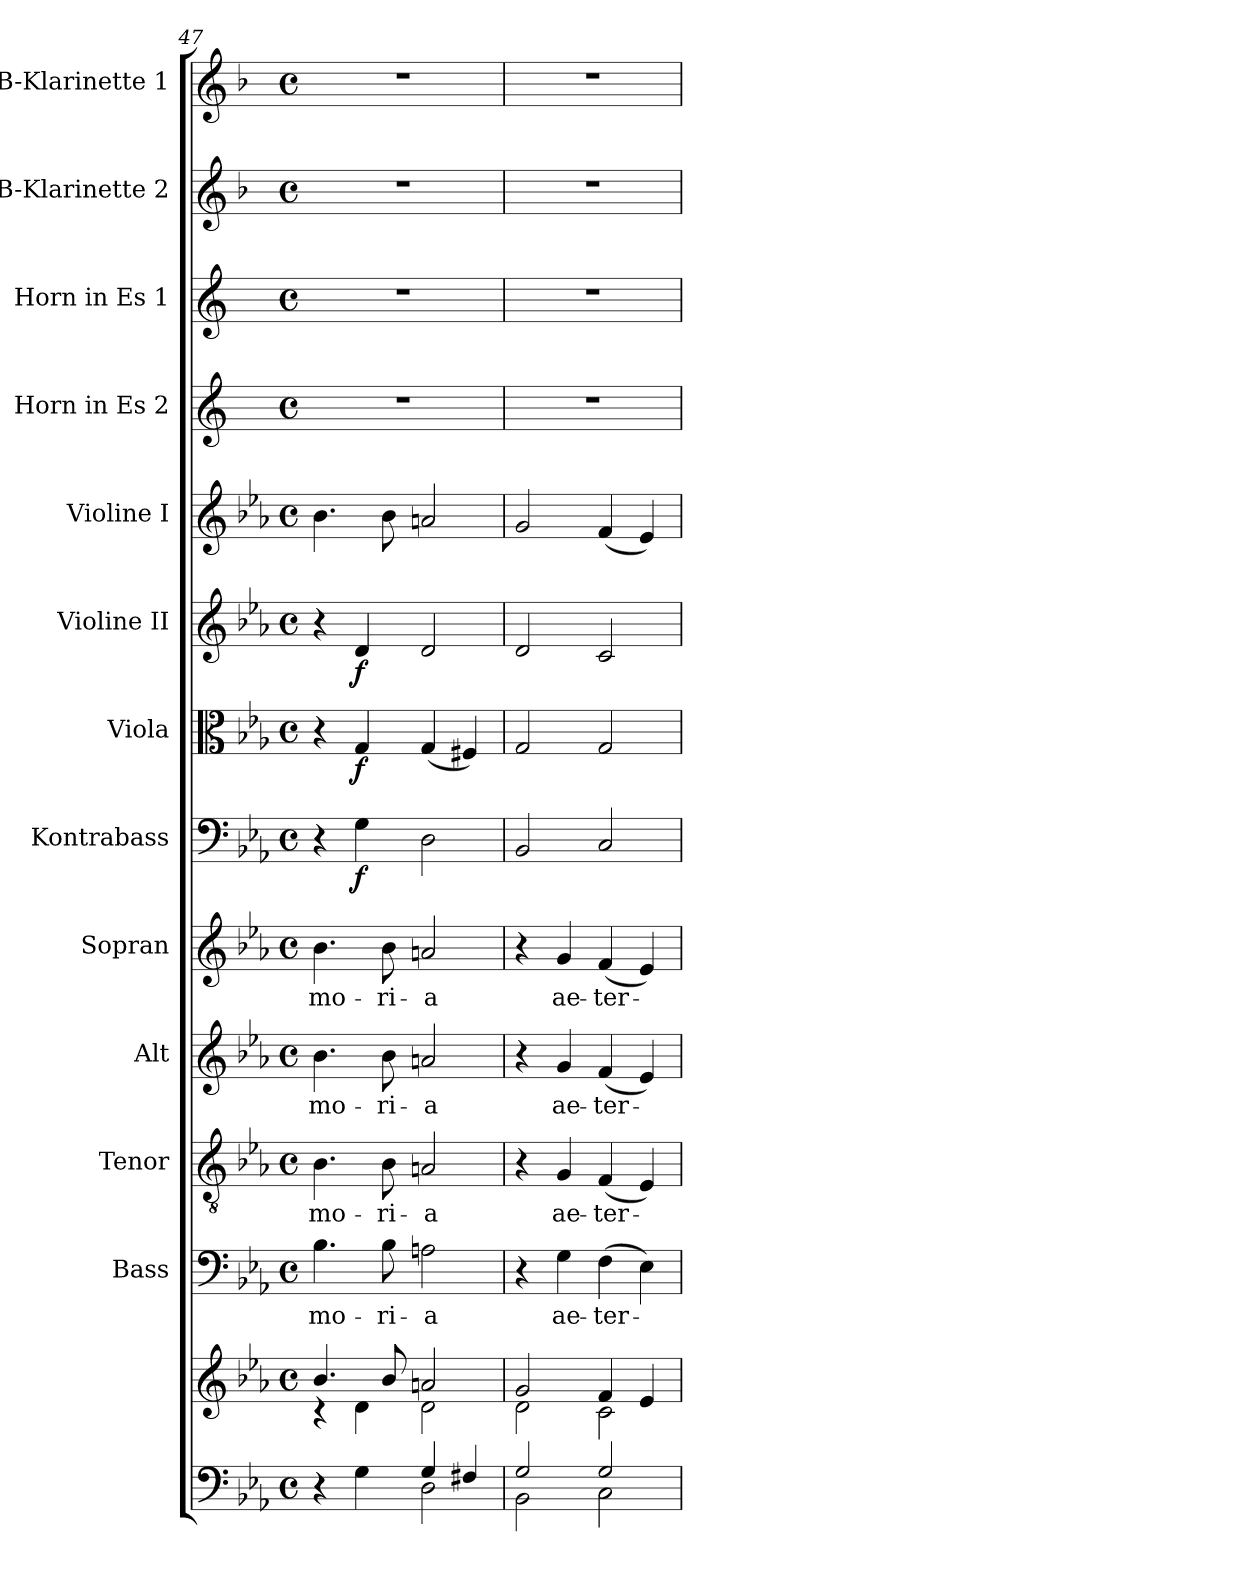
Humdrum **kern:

**kern	**kern	**kern	**text	**kern	**text	**kern	**text	**kern	**text	**kern	**dynam	**kern	**dynam	**kern	**dynam	**kern	**kern	**kern	**kern	**kern
*part13	*part13	*part12	*part12	*part11	*part11	*part10	*part10	*part9	*part9	*part8	*part8	*part7	*part7	*part6	*part6	*part5	*part4	*part3	*part2	*part1
*staff14	*staff13	*staff12	*staff12	*staff11	*staff11	*staff10	*staff10	*staff9	*staff9	*staff8	*staff8	*staff7	*staff7	*staff6	*staff6	*staff5	*staff4	*staff3	*staff2	*staff1
*	*	*I"Bass	*	*I"Tenor	*	*I"Alt	*	*I"Sopran	*	*I"Kontrabass	*	*I"Viola	*	*I"Violine II	*	*I"Violine I	*I"Horn in Es 2	*I"Horn in Es 1	*I"B-Klarinette 2	*I"B-Klarinette 1
*	*	*I'B.	*	*I'T.	*	*I'A.	*	*I'S.	*	*I'Kb.	*	*I'Vla.	*	*I'Vl. II	*	*I'Vl. I	*	*	*I'B Kl. 2	*I'B Kl. 1
*clefF4	*clefG2	*clefF4	*	*clefGv2	*	*clefG2	*	*clefG2	*	*clefF4	*	*clefC3	*	*clefG2	*	*clefG2	*clefG2	*clefG2	*clefG2	*clefG2
*	*	*	*	*	*	*	*	*	*	*ITrd7c12	*	*	*	*	*	*	*ITrd5c9	*ITrd5c9	*ITrd1c2	*ITrd1c2
*k[b-e-a-]	*k[b-e-a-]	*k[b-e-a-]	*	*k[b-e-a-]	*	*k[b-e-a-]	*	*k[b-e-a-]	*	*k[b-e-a-]	*	*k[b-e-a-]	*	*k[b-e-a-]	*	*k[b-e-a-]	*k[b-e-a-]	*k[b-e-a-]	*k[b-e-a-]	*k[b-e-a-]
*E-:	*E-:	*E-:	*	*E-:	*	*E-:	*	*E-:	*	*E-:	*	*E-:	*	*E-:	*	*E-:	*E-:	*E-:	*E-:	*E-:
*M4/4	*M4/4	*M4/4	*	*M4/4	*	*M4/4	*	*M4/4	*	*M4/4	*	*M4/4	*	*M4/4	*	*M4/4	*M4/4	*M4/4	*M4/4	*M4/4
*met(c)	*met(c)	*met(c)	*	*met(c)	*	*met(c)	*	*met(c)	*	*met(c)	*	*met(c)	*	*met(c)	*	*met(c)	*met(c)	*met(c)	*met(c)	*met(c)
=47	=47	=47	=47	=47	=47	=47	=47	=47	=47	=47	=47	=47	=47	=47	=47	=47	=47	=47	=47	=47
*^	*^	*	*	*	*	*	*	*	*	*	*	*	*	*	*	*	*	*	*	*
!	!	!	!	!	!LO:LY:b	!	!LO:LY:b	!	!LO:LY:b	!	!LO:LY:b	!	!	!	!	!	!	!	!	!	!	!
2ryy	4r	4.b-/	4rc	4.B-\	-mo-	4.B-\	-mo-	4.b-\	-mo-	4.b-\	-mo-	4r	.	4r	.	4r	.	4.b-\	1r	1r	1r	1r
!	!	!	!	!	!	!	!	!	!	!	!	!	!LO:DY:b	!	!LO:DY:b	!	!LO:DY:b	!	!	!	!	!
.	4G\	.	4d\	.	.	.	.	.	.	.	.	4GG\	f	4G/	f	4d/	f	.	.	.	.	.
!	!	!	!	!	!LO:LY:b	!	!LO:LY:b	!	!LO:LY:b	!	!LO:LY:b	!	!	!	!	!	!	!	!	!	!	!
.	.	8b-/	.	8B-\	-ri-	8B-\	-ri-	8b-\	-ri-	8b-\	-ri-	.	.	.	.	.	.	8b-\	.	.	.	.
!	!	!	!	!	!LO:LY:b	!	!LO:LY:b	!	!LO:LY:b	!	!LO:LY:b	!	!	!	!	!	!	!	!	!	!	!
4G/	2D\	2an/	2d\	2An\	-a	2An/	-a	2an/	-a	2an/	-a	2DD\	.	(<4G/	.	2d/	.	2an/	.	.	.	.
4F#X/	.	.	.	.	.	.	.	.	.	.	.	.	.	4F#X/)	.	.	.	.	.	.	.	.
=48	=48	=48	=48	=48	=48	=48	=48	=48	=48	=48	=48	=48	=48	=48	=48	=48	=48	=48	=48	=48	=48	=48
2G/	2BB-\	2g/	2d\	4r	.	4r	.	4r	.	4r	.	2BBB-/	.	2G/	.	2d/	.	2g/	1r	1r	1r	1r
!	!	!	!	!	!LO:LY:b	!	!LO:LY:b	!	!LO:LY:b	!	!LO:LY:b	!	!	!	!	!	!	!	!	!	!	!
.	.	.	.	4G\	ae-	4G/	ae-	4g/	ae-	4g/	ae-	.	.	.	.	.	.	.	.	.	.	.
!	!	!	!	!	!LO:LY:b	!	!LO:LY:b	!	!LO:LY:b	!	!LO:LY:b	!	!	!	!	!	!	!	!	!	!	!
2G/	2C\	4f/	2c\	(>4F\	-ter-	(<4F/	-ter-	(<4f/	-ter-	(<4f/	-ter-	2CC/	.	2G/	.	2c/	.	(<4f/	.	.	.	.
.	.	4e-/	.	4E-\)	.	4E-/)	.	4e-/)	.	4e-/)	.	.	.	.	.	.	.	4e-/)	.	.	.	.
*v	*v	*	*	*	*	*	*	*	*	*	*	*	*	*	*	*	*	*	*	*	*	*
*	*v	*v	*	*	*	*	*	*	*	*	*	*	*	*	*	*	*	*	*	*	*
=	=	=	=	=	=	=	=	=	=	=	=	=	=	=	=	=	=	=	=	=
*-	*-	*-	*-	*-	*-	*-	*-	*-	*-	*-	*-	*-	*-	*-	*-	*-	*-	*-	*-	*-
